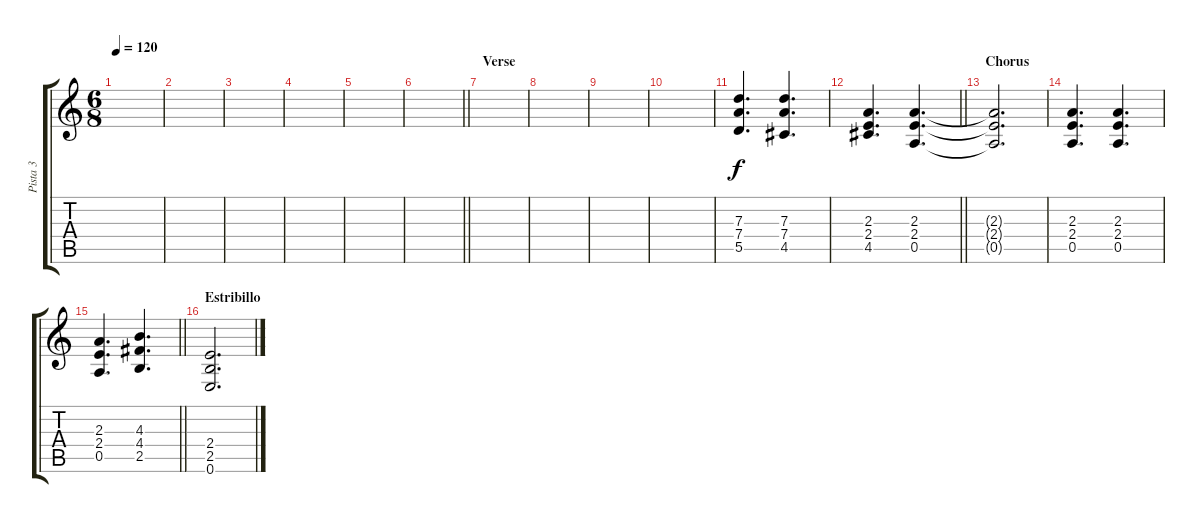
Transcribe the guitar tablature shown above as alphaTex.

\track ("Pista 3" "Pista 3") {instrument distortionguitar}
\staff {score tabs}
\tuning (E4 B3 G3 D3 A2 E2) {hide}
\ts (6 8)
\tempo 120
\clef g2
\ks c
|
|
|
|
|
\barLineRight lightlight
|
\section ("" "Verse")
|
|
|
|
(7.3 7.4 5.5).4{d} (7.3 7.4 4.5).4{d} |
\barLineRight lightlight
(2.3 2.4 4.5).4{d} (2.3 2.4 0.5).4{d} |
\section ("" "Chorus")
(2.3{t} 2.4{t} 0.5{t}).2{d} |
(2.3 2.4 0.5).4{d} (2.3 2.4 0.5).4{d} |
\barLineRight lightlight
(2.3 2.4 0.5).4{d} (4.3 4.4 2.5).4{d} |
\section ("" "Estribillo")
(2.4 2.5 0.6).2{d}
